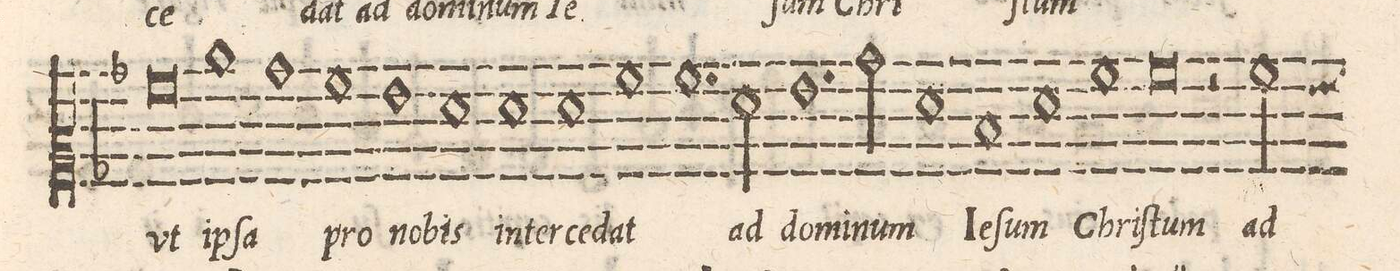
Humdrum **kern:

**kern	**text
*I"ALTVS	*
*clefC2	*
*k[b-]	*
*met(C|)	*
*M2/1	*
0a	vt
=41-	=41-
1cc	ip-
1b-	-ſa
=42-	=42-
1a	pro
1g	no-
=43-	=43-
1f	-bis
1f	in-
=44-	=44-
1f	-ter-
1a	-ce-
=45-	=45-
1.a	-dat
2f\	ad
=46-	=46-
1.g	do-
2b-\	-mi-
=47-	=47-
1f	-num
1d	Ie-
=48-	=48-
1f	-ſum
1a	Chriſ-
=49-	=49-
0a	-tum
=50-	=50-
2r	.
2a\	ad
*custos:g	*
*-	*-
